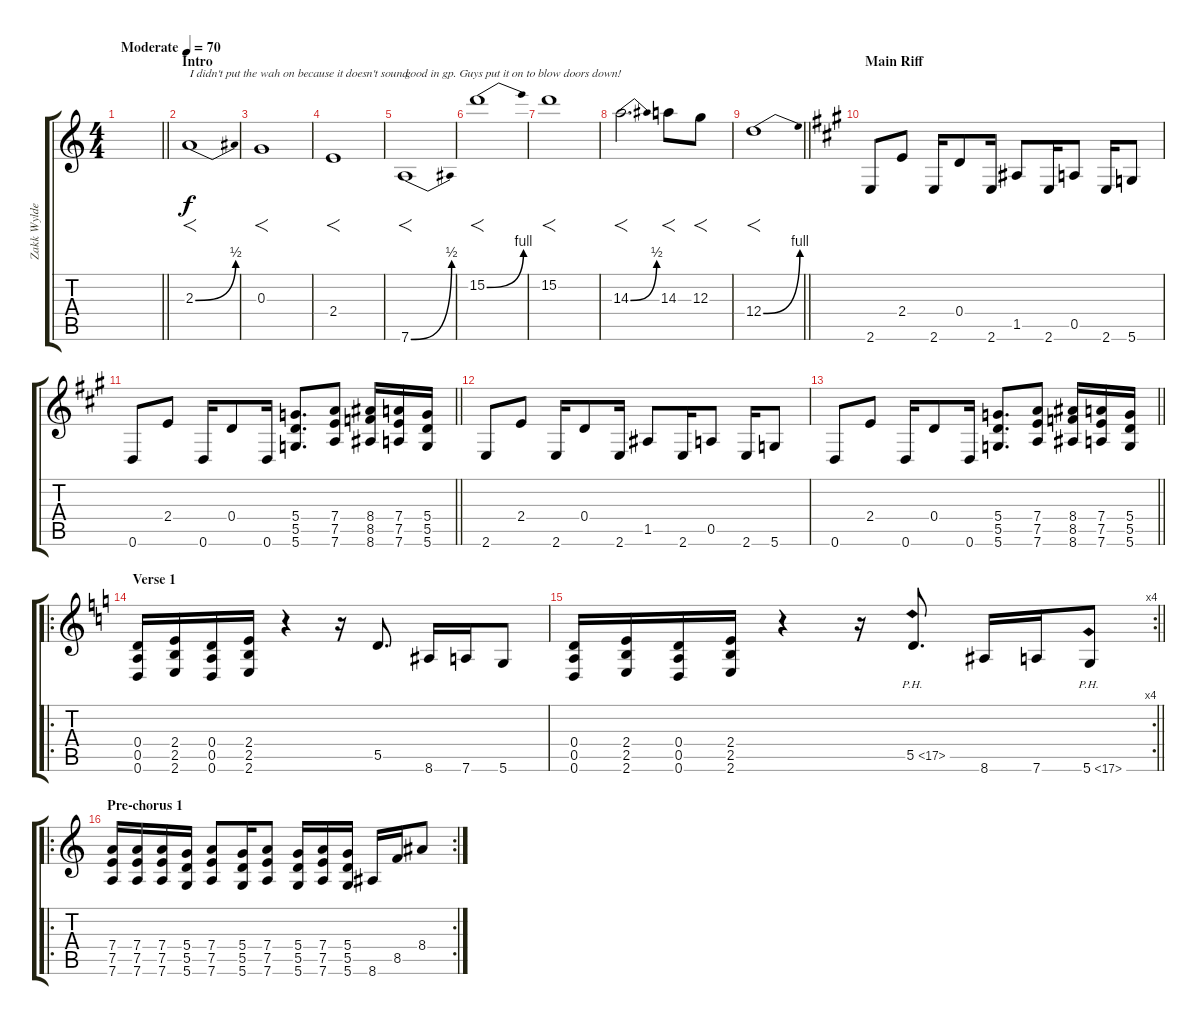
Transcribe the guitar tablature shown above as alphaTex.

\track ("Zakk Wylde" "Zakk Wylde") {instrument distortionguitar}
\staff {score tabs}
\tuning (E4 B3 G3 D3 A2 D2) {hide}
\ts (4 4)
\tempo (70 "Moderate")
\clef g2
\barLineRight lightlight
\ks c
|
\section ("" "Intro")
2.3{be (bend 0 0 60 2)}.1{f txt "I didn't put the wah on because it doesn't sound "} |
0.3.1{f} |
2.4.1{f} |
7.6{be (bend 0 0 60 2)}.1{f txt "good in gp. Guys put it on to blow doors down!"} |
15.2{be (bend 0 0 60 4)}.1{f} |
15.2.1{f} |
14.3{be (bend 0 0 60 2)}.2{f d} 14.3.8{f} 12.3.8{f} |
\barLineRight lightlight
12.4{be (bend 0 0 60 4)}.1{f} |
\section ("" "Main Riff")
\ks a
2.6.8 2.4.8 2.6.16 0.4.8 2.6.16 1.5.8 2.6.16 0.5.8 2.6.16 5.6.8 |
\barLineRight lightlight
0.6.8 2.4.8 0.6.16 0.4.8 0.6.16 (5.4 5.5 5.6).8{d} (7.4 7.5 7.6).8 (8.4 8.5 8.6).16 (7.4 7.5 7.6).16 (5.4 5.5 5.6).16 |
2.6.8 2.4.8 2.6.16 0.4.8 2.6.16 1.5.8 2.6.16 0.5.8 2.6.16 5.6.8 |
\barLineRight lightlight
0.6.8 2.4.8 0.6.16 0.4.8 0.6.16 (5.4 5.5 5.6).8{d} (7.4 7.5 7.6).8 (8.4 8.5 8.6).16 (7.4 7.5 7.6).16 (5.4 5.5 5.6).16 |
\ro
\section ("" "Verse 1")
\ks c
(0.4 0.5 0.6).16 (2.4 2.5 2.6).16 (0.4 0.5 0.6).16 (2.4 2.5 2.6).16 r.4 r.16 5.5.8{d} 8.6.16 7.6.16 5.6.8 |
\rc 4
\barLineRight lightlight
(0.4 0.5 0.6).16 (2.4 2.5 2.6).16 (0.4 0.5 0.6).16 (2.4 2.5 2.6).16 r.4 r.16 5.5{ph 12}.8{d} 8.6.16 7.6.16 5.6{ph 12}.8 |
\ro
\rc 2
\section ("" "Pre-chorus 1")
(7.4 7.5 7.6).16 (7.4 7.5 7.6).16 (7.4 7.5 7.6).16 (5.4 5.5 5.6).16 (7.4 7.5 7.6).8 (5.4 5.5 5.6).16 (7.4 7.5 7.6).8 (5.4 5.5 5.6).16 (7.4 7.5 7.6).16 (5.4 5.5 5.6).16 8.6.16 8.5.16 8.4.8
